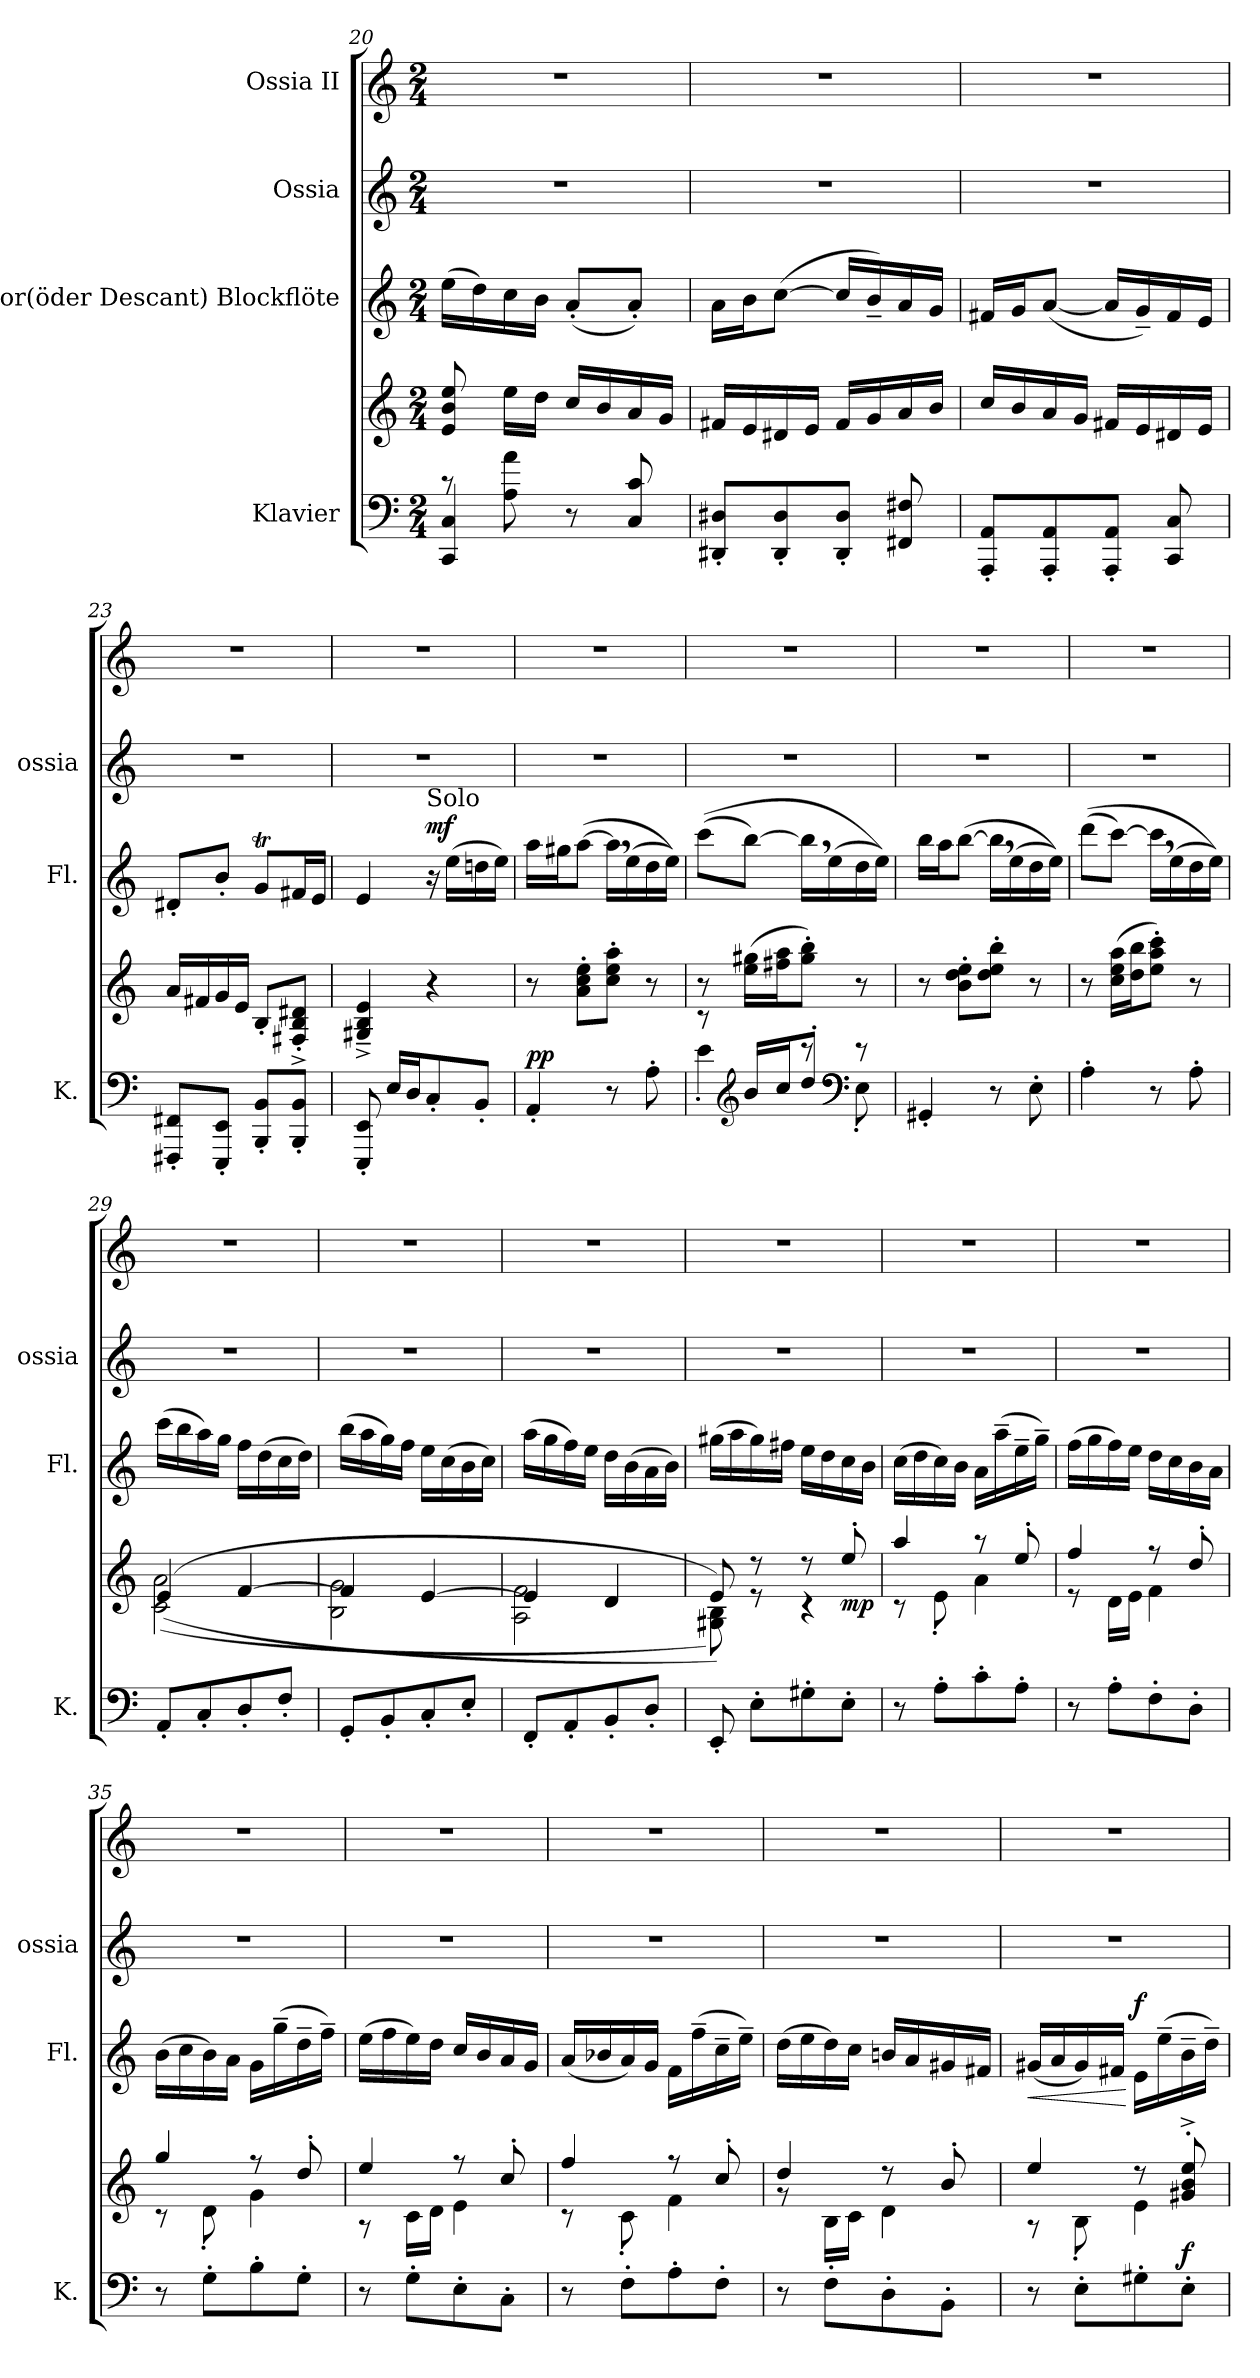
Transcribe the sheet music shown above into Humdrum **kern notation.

**kern	**kern	**dynam	**kern	**dynam	**kern	**kern
*part4	*part4	*part4	*part3	*part3	*part2	*part1
*staff5	*staff4	*staff4/5	*staff3	*staff3	*staff2	*staff1
*I"Klavier	*	*	*I"Tenor(öder Descant) Blockflöte	*	*I"Ossia	*I"Ossia II
*I'K.	*	*	*I'Fl.	*	*I'ossia	*
!!LO:LB:g=z
*clefF4	*clefG2	*	*clefG2	*	*clefG2	*clefG2
*k[]	*k[]	*	*k[]	*	*k[]	*k[]
*C:	*C:	*	*C:	*	*C:	*C:
*M2/4	*M2/4	*	*M2/4	*	*M2/4	*M2/4
=20	=20	=20	=20	=20	=20	=20
*^	*	*	*	*	*	*
4CC/ 4C/	8rc	8e/ 8b/ 8ee/	.	(16ee\LL	.	2r	2r
.	.	.	.	16dd\)	.	.	.
.	8A\ 8a\	16ee\LL	.	16cc\	.	.	.
.	.	16dd\JJ	.	16b\JJ	.	.	.
8r	4reyy	16cc/LL	.	(8a'/L	.	.	.
.	.	16b/	.	.	.	.	.
8C/ 8c/	.	16a/	.	8a'/J)	.	.	.
.	.	16g/JJ	.	.	.	.	.
*v	*v	*	*	*	*	*	*
=21	=21	=21	=21	=21	=21	=21
8DD#X/' 8D#X/'L	16f#X/LL	.	16a\LL	.	2r	2r
.	16e/	.	16b\J	.	.	.
8DD#/' 8D#/'	16d#X/	.	([8cc\J	.	.	.
.	16e/JJ	.	.	.	.	.
8DD#/' 8D#/'J	16f#/LL	.	16cc/LL]	.	.	.
.	16g/	.	16b~/)	.	.	.
8FF#X/ 8F#X/	16a/	.	16a/	.	.	.
.	16b/JJ	.	16g/JJ	.	.	.
=22	=22	=22	=22	=22	=22	=22
8AAA/' 8AA/'L	16cc/LL	.	16f#X/LL	.	2r	2r
.	16b/	.	16g/J	.	.	.
8AAA/' 8AA/'	16a/	.	([8a/J	.	.	.
.	16g/JJ	.	.	.	.	.
8AAA/' 8AA/'J	16f#X/LL	.	16a/LL]	.	.	.
.	16e/	.	16g~/)	.	.	.
8CC/ 8C/	16d#X/	.	16f#/	.	.	.
.	16e/JJ	.	16e/JJ	.	.	.
=23	=23	=23	=23	=23	=23	=23
8FFF#X/' 8FF#X/'L	16a/LL	.	8d#X'/L	.	2r	2r
.	16f#X/	.	.	.	.	.
8EEE/' 8EE/'J	16g/	.	8b'/J	.	.	.
.	16e/JJ	.	.	.	.	.
8BBB/' 8BB/'L	8B'/L	.	8gT/L	.	.	.
8BBB/' 8BB/'J	8F#X/'^ 8B/'^ 8d#X/'^J	.	16f#X/L	.	.	.
.	.	.	16e/JJ	.	.	.
!!LO:PB:g=z
=24	=24	=24	=24	=24	=24	=24
8EEE/' 8EE/'	4G#X/~^ 4B/~^ 4e/~^	.	4e/	.	2r	2r
16E/LL	.	.	.	.	.	.
16D/J	.	.	.	.	.	.
!	!	!	!LO:TX:a:t=Solo	!	!	!
!	!	!	!	!LO:DY:a	!	!
8C'/	4r	.	16r	mf	.	.
.	.	.	(16ee\LL	.	.	.
8BB'/J	.	.	16ddn\	.	.	.
.	.	.	16ee\JJ)	.	.	.
=25	=25	=25	=25	=25	=25	=25
!	!	!LO:DY:a=2	!	!	!	!
!	!	!LO:DY:n=1:a	!	!	!	!
4AA'/	8r	p p	16aa\LL	.	2r	2r
.	.	.	16gg#X\J	.	.	.
.	8a\' 8cc\' 8ee\'L	.	([8aa\J	.	.	.
8r	8cc\' 8ee\' 8aa\'J	.	16aa,\LL]	.	.	.
.	.	.	(16ee\	.	.	.
8A'\	8r	.	16dd\	.	.	.
.	.	.	16ee\JJ))	.	.	.
=26	=26	=26	=26	=26	=26	=26
*^	*	*	*	*	*	*
8rdd	4e'\	8r	.	((8ccc\L	.	2r	2r
*clefG2	*	*	*	*	*	*	*
16b/LL	.	(16ee\ 16gg#X\LL	.	[8bb\J)	.	.	.
16cc/J	.	16ff#X\ 16aa\J	.	.	.	.	.
8dd'/J	8rccc	8gg#\' 8bb\'J)	.	16bb,\LL]	.	.	.
.	.	.	.	(16ee\	.	.	.
*clefF4	*	*	*	*	*	*	*
8re	8E'\	8r	.	16dd\	.	.	.
.	.	.	.	16ee\JJ))	.	.	.
*v	*v	*	*	*	*	*	*
=27	=27	=27	=27	=27	=27	=27
4GG#X'/	8r	.	16bb\LL	.	2r	2r
.	.	.	16aa\J	.	.	.
.	8b\' 8dd\' 8ee\'L	.	([8bb\J	.	.	.
8r	8dd\' 8ee\' 8bb\'J	.	16bb,\LL]	.	.	.
.	.	.	(16ee\	.	.	.
8E'\	8r	.	16dd\	.	.	.
.	.	.	16ee\JJ))	.	.	.
!!LO:LB:g=z
=28	=28	=28	=28	=28	=28	=28
4A'\	8r	.	((8ddd\L	.	2r	2r
.	(16cc\ 16ee\ 16aa\LL	.	[8ccc\J)	.	.	.
.	16dd\ 16bb\J	.	.	.	.	.
8r	8ee\' 8aa\' 8ccc\'J)	.	16ccc,\LL]	.	.	.
.	.	.	(16ee\	.	.	.
8A'\	8r	.	16dd\	.	.	.
.	.	.	16ee\JJ))	.	.	.
=29	=29	=29	=29	=29	=29	=29
*	*^	*	*	*	*	*
8AA'/L	((4e/	(2c\ 2a\	.	(16ccc\LL	.	2r	2r
.	.	.	.	16bb\	.	.	.
8C'/	.	.	.	16aa\)	.	.	.
.	.	.	.	16gg\JJ	.	.	.
8D'/	[4f/	.	.	16ff\LL	.	.	.
.	.	.	.	(16dd\	.	.	.
8F'/J	.	.	.	16cc\	.	.	.
.	.	.	.	16dd\JJ)	.	.	.
=30	=30	=30	=30	=30	=30	=30	=30
8GG'/L	4f/]	2B\ 2g\	.	(16bb\LL	.	2r	2r
.	.	.	.	16aa\	.	.	.
8BB'/	.	.	.	16gg\)	.	.	.
.	.	.	.	16ff\JJ	.	.	.
8C'/	[4e/	.	.	16ee\LL	.	.	.
.	.	.	.	(16cc\	.	.	.
8E'/J	.	.	.	16b\	.	.	.
.	.	.	.	16cc\JJ)	.	.	.
=31	=31	=31	=31	=31	=31	=31	=31
8FF'/L	4e/]	2A\ 2f\	.	(16aa\LL	.	2r	2r
.	.	.	.	16gg\	.	.	.
8AA'/	.	.	.	16ff\)	.	.	.
.	.	.	.	16ee\JJ	.	.	.
8BB'/	4d/	.	.	16dd\LL	.	.	.
.	.	.	.	(16b\	.	.	.
8D'/J	.	.	.	16a\	.	.	.
.	.	.	.	16b\JJ)	.	.	.
!!LO:LB:g=z
=32	=32	=32	=32	=32	=32	=32	=32
8EE'/	8e/))	8G#X\ 8B\)	.	(16gg#X\LL	.	2r	2r
.	.	.	.	16aa\	.	.	.
8E'\L	8r	8re	.	16gg#\)	.	.	.
.	.	.	.	16ff#X\JJ	.	.	.
8G#X'\	8r	4rc	.	16ee\LL	.	.	.
.	.	.	.	16dd\	.	.	.
!	!	!	!LO:DY:b	!	!	!	!
8E'\J	8ee'/	.	mp	16cc\	.	.	.
.	.	.	.	16b\JJ	.	.	.
=33	=33	=33	=33	=33	=33	=33	=33
!	!	!	!LO:DY:a=2	!	!	!	!
!	!	!	!LO:DY:n=1:b	!	!	!	!
8r	4aa/	8r	p mp	(16cc\LL	.	2r	2r
.	.	.	.	16dd\	.	.	.
8A'\L	.	8e'\	.	16cc\)	.	.	.
.	.	.	.	16b\JJ	.	.	.
8c'\	8r	4a\	.	16a\LL	.	.	.
.	.	.	.	(16aa~\	.	.	.
8A'\J	8ee'/	.	.	16ee~\	.	.	.
.	.	.	.	16gg~\JJ)	.	.	.
=34	=34	=34	=34	=34	=34	=34	=34
8r	4ff/	8r	.	(16ff\LL	.	2r	2r
.	.	.	.	16gg\	.	.	.
8A'\L	.	16d\LL	.	16ff\)	.	.	.
.	.	16e\JJ	.	16ee\JJ	.	.	.
8F'\	8r	4f\	.	16dd\LL	.	.	.
.	.	.	.	16cc\	.	.	.
8D'\J	8dd'/	.	.	16b\	.	.	.
.	.	.	.	16a\JJ	.	.	.
=35	=35	=35	=35	=35	=35	=35	=35
8r	4gg/	8r	.	(16b\LL	.	2r	2r
.	.	.	.	16cc\	.	.	.
8G'\L	.	8d'\	.	16b\)	.	.	.
.	.	.	.	16a\JJ	.	.	.
8B'\	8r	4g\	.	16g\LL	.	.	.
.	.	.	.	(16gg~\	.	.	.
8G'\J	8dd'/	.	.	16dd~\	.	.	.
.	.	.	.	16ff~\JJ)	.	.	.
!!LO:PB:g=z
=36	=36	=36	=36	=36	=36	=36	=36
8r	4ee/	8r	.	(16ee\LL	.	2r	2r
.	.	.	.	16ff\	.	.	.
8G'\L	.	16c\LL	.	16ee\)	.	.	.
.	.	16d\JJ	.	16dd\JJ	.	.	.
8E'\	8r	4e\	.	16cc/LL	.	.	.
.	.	.	.	16b/	.	.	.
8C'\J	8cc'/	.	.	16a/	.	.	.
.	.	.	.	16g/JJ	.	.	.
=37	=37	=37	=37	=37	=37	=37	=37
8r	4ff/	8r	.	(16a/LL	.	2r	2r
.	.	.	.	16b-X/	.	.	.
8F'\L	.	8c'\	.	16a/)	.	.	.
.	.	.	.	16g/JJ	.	.	.
8A'\	8r	4f\	.	16f\LL	.	.	.
.	.	.	.	(16ff~\	.	.	.
8F'\J	8cc'/	.	.	16cc~\	.	.	.
.	.	.	.	16ee~\JJ)	.	.	.
=38	=38	=38	=38	=38	=38	=38	=38
8r	4dd/	8rg	.	(16dd\LL	.	2r	2r
.	.	.	.	16ee\	.	.	.
8F'\L	.	16B\LL	.	16dd\)	.	.	.
.	.	16c\JJ	.	16cc\JJ	.	.	.
8D'\	8r	4d\	.	16bn/LL	.	.	.
.	.	.	.	16a/	.	.	.
8BB'\J	8b'/	.	.	16g#X/	.	.	.
.	.	.	.	16f#X/JJ	.	.	.
=39	=39	=39	=39	=39	=39	=39	=39
!	!	!	!	!	!LO:HP:b	!	!
8r	4ee/	8r	.	(16g#X/LL	<	2r	2r
.	.	.	.	16a/	.	.	.
8E'\L	.	8B'\	.	16g#/)	.	.	.
.	.	.	.	16f#X/JJ	.	.	.
!	!	!	!	!	!LO:DY:n=1:a	!	!
8G#X'\	8r	4e\	.	16e\LL	[ f	.	.
.	.	.	.	(16ee~\	.	.	.
!	!	!	!LO:DY:a=2	!	!	!	!
8E'\J	8g#X/'^ 8b/'^ 8ee/'^	.	f	16b~\	.	.	.
.	.	.	.	16dd~\JJ)	.	.	.
*	*v	*v	*	*	*	*	*
=	=	=	=	=	=	=
*-	*-	*-	*-	*-	*-	*-
